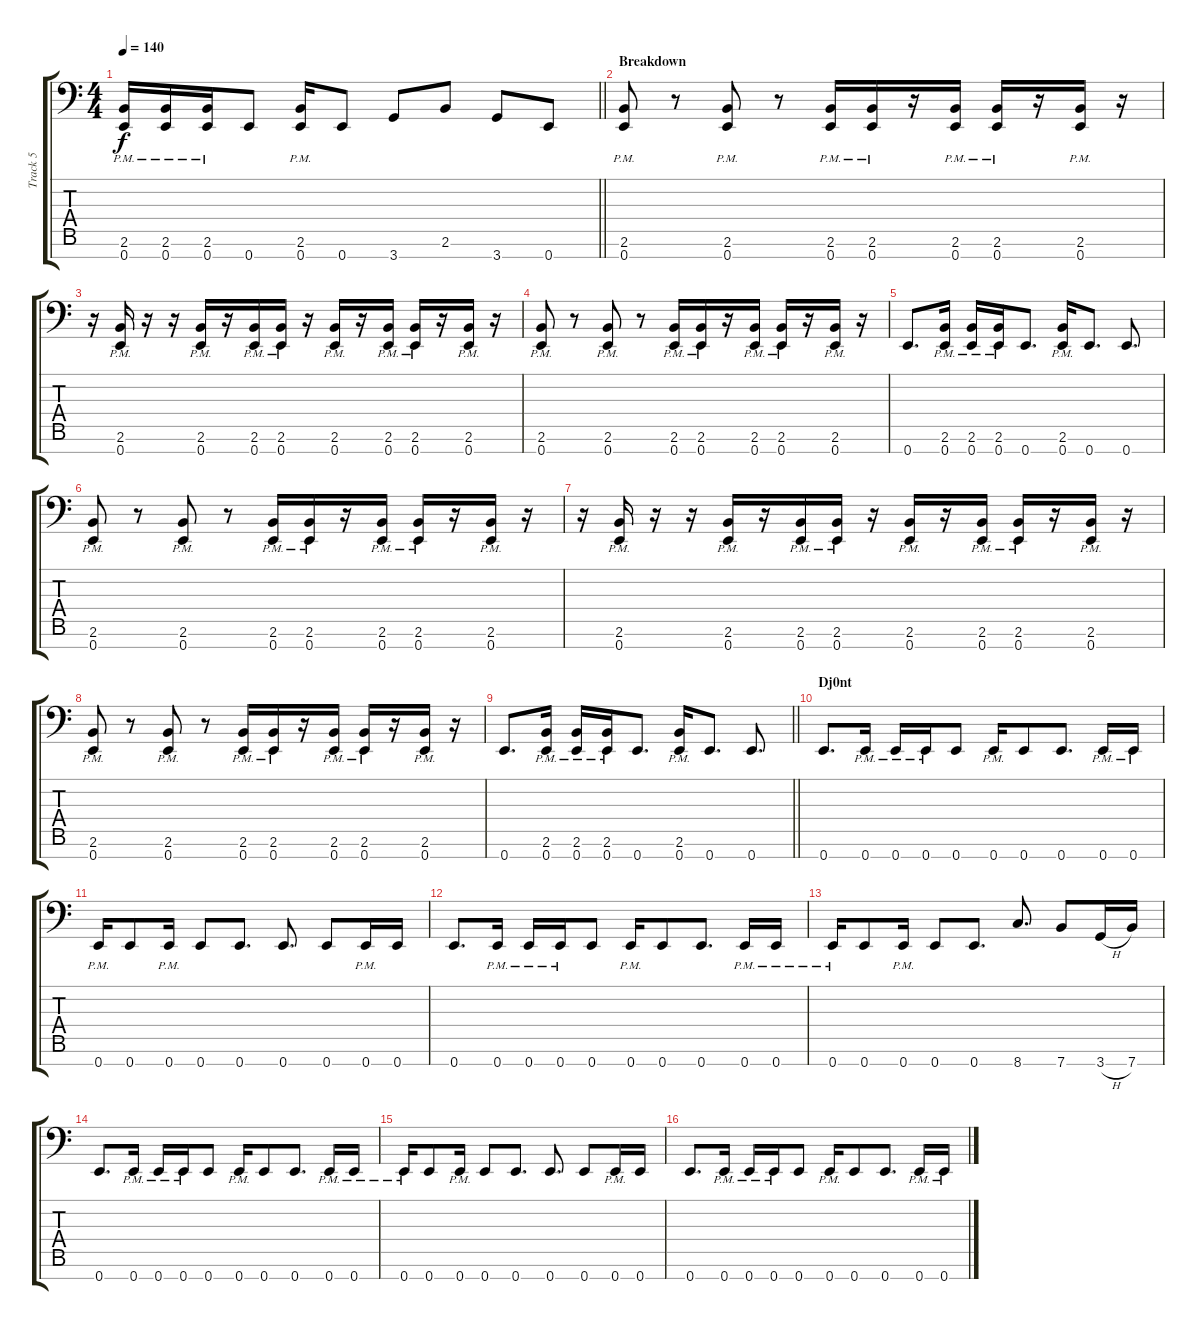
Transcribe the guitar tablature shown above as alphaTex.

\track ("Track 5" "Track 5") {instrument distortionguitar}
\staff {score tabs}
\tuning (B3 G3 D3 A2 E2 A1 E1) {hide}
\ts (4 4)
\tempo 140
\clef f4
\barLineRight lightlight
\ks c
(2.6{pm} 0.7{pm}).16{dy f} (2.6{pm} 0.7{pm}).16 (2.6{pm} 0.7{pm}).16 0.7.8 (2.6{pm} 0.7{pm}).16 0.7.8 3.7.8 2.6.8 3.7.8 0.7.8 |
\section ("" "Breakdown")
(2.6{pm} 0.7{pm}).8 r.8 (2.6{pm} 0.7{pm}).8 r.8 (2.6{pm} 0.7{pm}).16 (2.6{pm} 0.7{pm}).16 r.16 (2.6{pm} 0.7{pm}).16 (2.6{pm} 0.7{pm}).16 r.16 (2.6{pm} 0.7{pm}).16 r.16 |
r.16 (2.6{pm} 0.7{pm}).16 r.16 r.16 (2.6{pm} 0.7{pm}).16 r.16 (2.6{pm} 0.7{pm}).16 (2.6{pm} 0.7{pm}).16 r.16 (2.6{pm} 0.7{pm}).16 r.16 (2.6{pm} 0.7{pm}).16 (2.6{pm} 0.7{pm}).16 r.16 (2.6{pm} 0.7{pm}).16 r.16 |
(2.6{pm} 0.7{pm}).8 r.8 (2.6{pm} 0.7{pm}).8 r.8 (2.6{pm} 0.7{pm}).16 (2.6{pm} 0.7{pm}).16 r.16 (2.6{pm} 0.7{pm}).16 (2.6{pm} 0.7{pm}).16 r.16 (2.6{pm} 0.7{pm}).16 r.16 |
0.7.8{d} (2.6{pm} 0.7{pm}).16 (2.6{pm} 0.7{pm}).16 (2.6{pm} 0.7{pm}).16 0.7.8{d} (2.6{pm} 0.7{pm}).16 0.7.8{d} 0.7.8{d} |
(2.6{pm} 0.7{pm}).8 r.8 (2.6{pm} 0.7{pm}).8 r.8 (2.6{pm} 0.7{pm}).16 (2.6{pm} 0.7{pm}).16 r.16 (2.6{pm} 0.7{pm}).16 (2.6{pm} 0.7{pm}).16 r.16 (2.6{pm} 0.7{pm}).16 r.16 |
r.16 (2.6{pm} 0.7{pm}).16 r.16 r.16 (2.6{pm} 0.7{pm}).16 r.16 (2.6{pm} 0.7{pm}).16 (2.6{pm} 0.7{pm}).16 r.16 (2.6{pm} 0.7{pm}).16 r.16 (2.6{pm} 0.7{pm}).16 (2.6{pm} 0.7{pm}).16 r.16 (2.6{pm} 0.7{pm}).16 r.16 |
(2.6{pm} 0.7{pm}).8 r.8 (2.6{pm} 0.7{pm}).8 r.8 (2.6{pm} 0.7{pm}).16 (2.6{pm} 0.7{pm}).16 r.16 (2.6{pm} 0.7{pm}).16 (2.6{pm} 0.7{pm}).16 r.16 (2.6{pm} 0.7{pm}).16 r.16 |
\barLineRight lightlight
0.7.8{d} (2.6{pm} 0.7{pm}).16 (2.6{pm} 0.7{pm}).16 (2.6{pm} 0.7{pm}).16 0.7.8{d} (2.6{pm} 0.7{pm}).16 0.7.8{d} 0.7.8{d} |
\section ("" "Dj0nt")
0.7.8{d} 0.7{pm}.16 0.7{pm}.16 0.7{pm}.16 0.7.8 0.7{pm}.16 0.7.8 0.7.8{d} 0.7{pm}.16 0.7{pm}.16 |
0.7{pm}.16 0.7.8 0.7{pm}.16 0.7.8 0.7.8{d} 0.7.8{d} 0.7.8 0.7{pm}.16 0.7.16 |
0.7.8{d} 0.7{pm}.16 0.7{pm}.16 0.7{pm}.16 0.7.8 0.7{pm}.16 0.7.8 0.7.8{d} 0.7{pm}.16 0.7{pm}.16 |
0.7{pm}.16 0.7.8 0.7{pm}.16 0.7.8 0.7.8{d} 8.7.8{d} 7.7.8 3.7{h}.16 7.7.16 |
0.7.8{d} 0.7{pm}.16 0.7{pm}.16 0.7{pm}.16 0.7.8 0.7{pm}.16 0.7.8 0.7.8{d} 0.7{pm}.16 0.7{pm}.16 |
0.7{pm}.16 0.7.8 0.7{pm}.16 0.7.8 0.7.8{d} 0.7.8{d} 0.7.8 0.7{pm}.16 0.7.16 |
0.7.8{d} 0.7{pm}.16 0.7{pm}.16 0.7{pm}.16 0.7.8 0.7{pm}.16 0.7.8 0.7.8{d} 0.7{pm}.16 0.7{pm}.16
